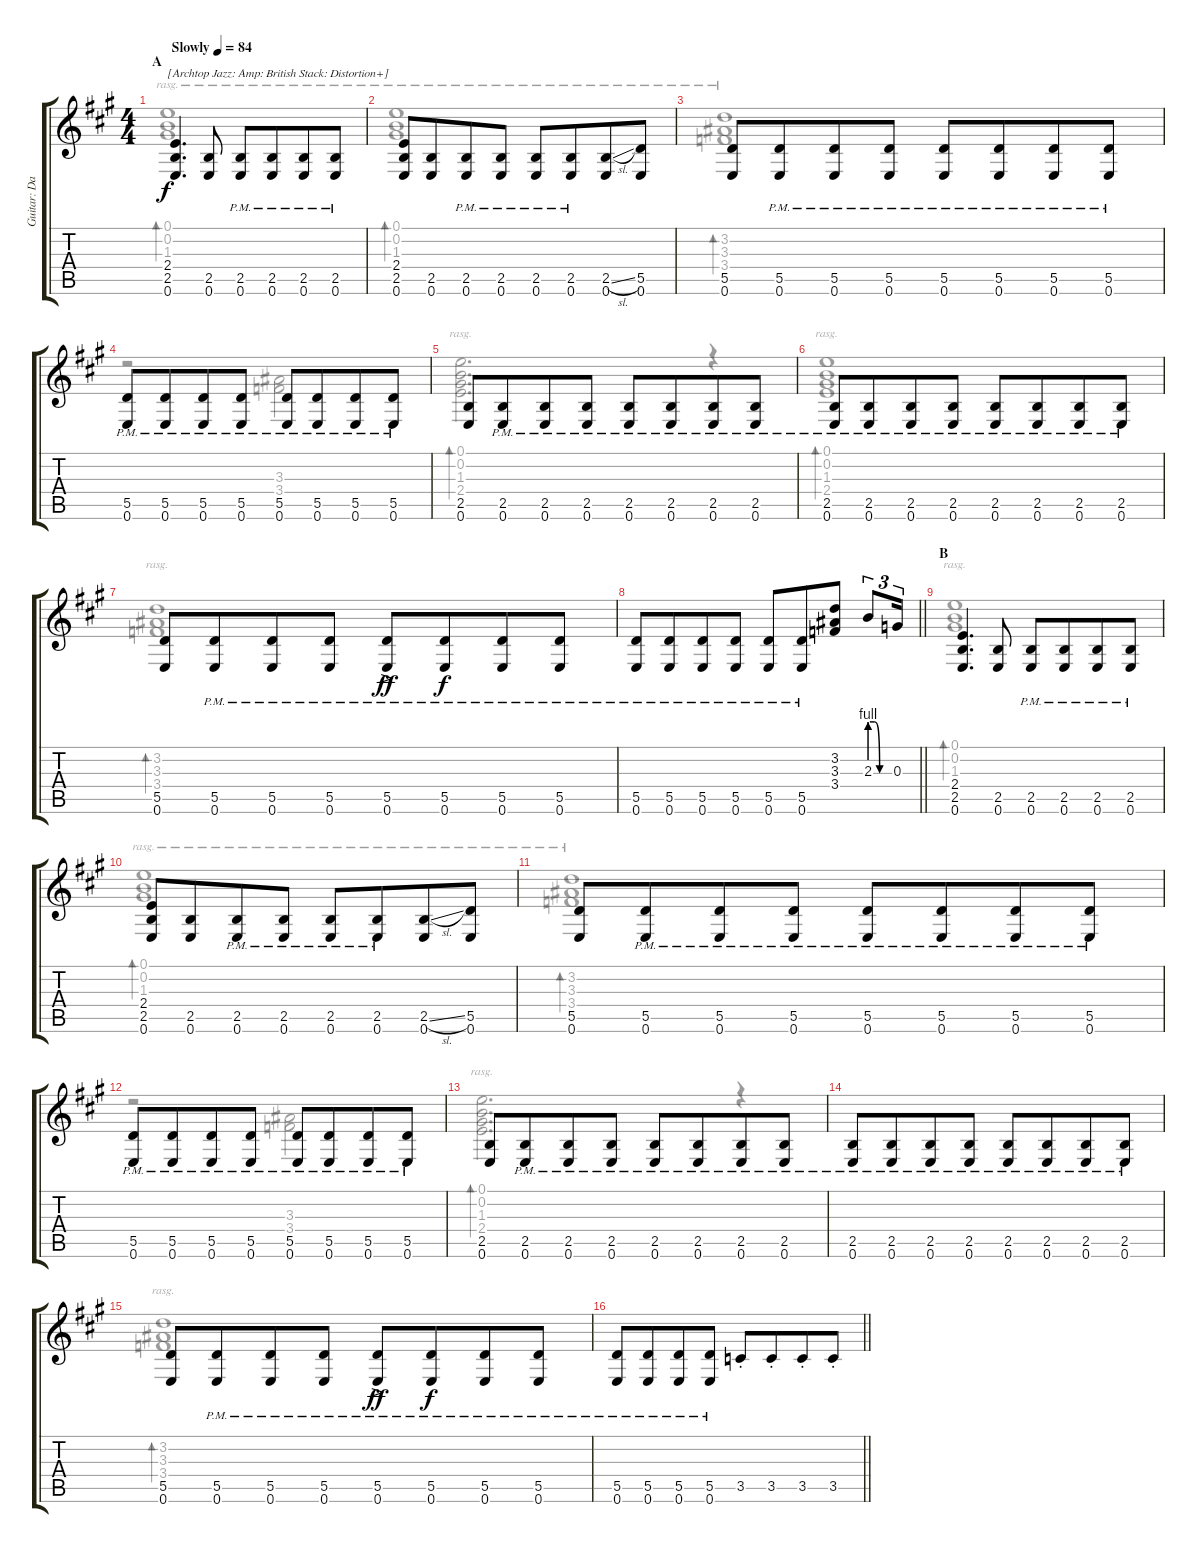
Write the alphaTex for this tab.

\track ("Guitar: David Gilmour" "Guitar: Da") {instrument electricguitarjazz}
\staff {score tabs}
\tuning (E4 B3 G3 D3 A2 E2) {hide}
\voice
\ts (4 4)
\section ("" "A")
\tempo (84 "Slowly")
\clef g2
\ks a
(2.4 2.5 0.6).4{d txt "[Archtop Jazz: Amp: British Stack: Distortion+]" dy f instrument electricguitarjazz} (2.5 0.6).8 (2.5{pm} 0.6{pm}).8 (2.5{pm} 0.6{pm}).8{beam merge} (2.5{pm} 0.6{pm}).8 (2.5{pm} 0.6{pm}).8 |
(2.4 2.5 0.6).8 (2.5 0.6).8{beam merge} (2.5{pm} 0.6{pm}).8 (2.5{pm} 0.6{pm}).8{beam split} (2.5{pm} 0.6{pm}).8 (2.5{pm} 0.6{pm}).8{beam merge} (2.5{sl} 0.6).8 (5.5 0.6).8 |
(5.5 0.6).8 (5.5{pm} 0.6{pm}).8{beam merge} (5.5{pm} 0.6{pm}).8 (5.5{pm} 0.6{pm}).8 (5.5{pm} 0.6{pm}).8 (5.5{pm} 0.6{pm}).8{beam merge} (5.5{pm} 0.6{pm}).8 (5.5{pm} 0.6{pm}).8 |
(5.5{pm} 0.6{pm}).8 (5.5{pm} 0.6{pm}).8{beam merge} (5.5{pm} 0.6{pm}).8 (5.5{pm} 0.6{pm}).8 (5.5{pm} 0.6{pm}).8 (5.5{pm} 0.6{pm}).8{beam merge} (5.5{pm} 0.6{pm}).8 (5.5{pm} 0.6{pm}).8 |
(2.5 0.6).8 (2.5{pm} 0.6{pm}).8{beam merge} (2.5{pm} 0.6{pm}).8 (2.5{pm} 0.6{pm}).8 (2.5{pm} 0.6{pm}).8 (2.5{pm} 0.6{pm}).8{beam merge} (2.5{pm} 0.6{pm}).8 (2.5{pm} 0.6{pm}).8 |
(2.5{pm} 0.6{pm}).8 (2.5{pm} 0.6{pm}).8{beam merge} (2.5{pm} 0.6{pm}).8 (2.5{pm} 0.6{pm}).8 (2.5{pm} 0.6{pm}).8 (2.5{pm} 0.6{pm}).8{beam merge} (2.5{pm} 0.6{pm}).8 (2.5{pm} 0.6{pm}).8 |
(5.5 0.6).8 (5.5{pm} 0.6{pm}).8{beam merge} (5.5{pm} 0.6{pm}).8 (5.5{pm} 0.6{pm}).8 (5.5{ac pm} 0.6{ac pm}).8{dy ff} (5.5{pm} 0.6{pm}).8{dy f beam merge} (5.5{pm} 0.6{pm}).8 (5.5{pm} 0.6{pm}).8 |
\barLineRight lightlight
(5.5{pm} 0.6{pm}).8 (5.5{pm} 0.6{pm}).8{beam merge} (5.5{pm} 0.6{pm}).8 (5.5{pm} 0.6{pm}).8 (5.5{pm} 0.6{pm}).8 (5.5{pm} 0.6{pm}).8{beam merge} (3.2 3.3 3.4).8 2.3{be (custom 0 4 15 4 30 0 60 0)}.8{tu (3 2)} 0.3.16{tu (3 2)} |
\section ("" "B")
(2.4 2.5 0.6).4{d} (2.5 0.6).8 (2.5{pm} 0.6{pm}).8 (2.5{pm} 0.6{pm}).8{beam merge} (2.5{pm} 0.6{pm}).8 (2.5{pm} 0.6{pm}).8 |
(2.4 2.5 0.6).8 (2.5 0.6).8{beam merge} (2.5{pm} 0.6{pm}).8 (2.5{pm} 0.6{pm}).8{beam split} (2.5{pm} 0.6{pm}).8 (2.5{pm} 0.6{pm}).8{beam merge} (2.5{sl} 0.6).8 (5.5 0.6).8 |
(5.5 0.6).8 (5.5{pm} 0.6{pm}).8{beam merge} (5.5{pm} 0.6{pm}).8 (5.5{pm} 0.6{pm}).8 (5.5{pm} 0.6{pm}).8 (5.5{pm} 0.6{pm}).8{beam merge} (5.5{pm} 0.6{pm}).8 (5.5{pm} 0.6{pm}).8 |
(5.5{pm} 0.6{pm}).8 (5.5{pm} 0.6{pm}).8{beam merge} (5.5{pm} 0.6{pm}).8 (5.5{pm} 0.6{pm}).8 (5.5{pm} 0.6{pm}).8 (5.5{pm} 0.6{pm}).8{beam merge} (5.5{pm} 0.6{pm}).8 (5.5{pm} 0.6{pm}).8 |
(2.5 0.6).8 (2.5{pm} 0.6{pm}).8{beam merge} (2.5{pm} 0.6{pm}).8 (2.5{pm} 0.6{pm}).8 (2.5{pm} 0.6{pm}).8 (2.5{pm} 0.6{pm}).8{beam merge} (2.5{pm} 0.6{pm}).8 (2.5{pm} 0.6{pm}).8 |
(2.5{pm} 0.6{pm}).8 (2.5{pm} 0.6{pm}).8{beam merge} (2.5{pm} 0.6{pm}).8 (2.5{pm} 0.6{pm}).8 (2.5{pm} 0.6{pm}).8 (2.5{pm} 0.6{pm}).8{beam merge} (2.5{pm} 0.6{pm}).8 (2.5{pm} 0.6{pm}).8 |
(5.5 0.6).8 (5.5{pm} 0.6{pm}).8{beam merge} (5.5{pm} 0.6{pm}).8 (5.5{pm} 0.6{pm}).8 (5.5{ac pm} 0.6{ac pm}).8{dy ff} (5.5{pm} 0.6{pm}).8{dy f beam merge} (5.5{pm} 0.6{pm}).8 (5.5{pm} 0.6{pm}).8 |
\barLineRight lightlight
(5.5{pm} 0.6{pm}).8 (5.5{pm} 0.6{pm}).8{beam merge} (5.5{pm} 0.6{pm}).8 (5.5{pm} 0.6{pm}).8 3.5{st}.8 3.5{st}.8{beam merge} 3.5{st}.8 3.5{st}.8
\voice
\clef g2
\ottava regular
\simile none
\ks a
(0.1 0.2 1.3).1{bd 480 rasg ii dy f} |
(0.1 0.2 1.3).1{bd 480 rasg ii} |
(3.2 3.3 3.4).1{bd 480 rasg ii} |
r.2 (3.3 3.4).2 |
(0.1 0.2 1.3 2.4).2{d bd 480 rasg ii} r.4 |
(0.1 0.2 1.3 2.4).1{bd 480 rasg ii} |
(3.2 3.3 3.4).1{bd 480 rasg ii} |
\barLineRight lightlight
|
(0.1 0.2 1.3).1{bd 480 rasg ii} |
(0.1 0.2 1.3).1{bd 480 rasg ii} |
(3.2 3.3 3.4).1{bd 480 rasg ii} |
r.2 (3.3 3.4).2 |
(0.1 0.2 1.3 2.4).2{d bd 480 rasg ii} r.4 |
|
(3.2 3.3 3.4).1{bd 480 rasg ii} |
\barLineRight lightlight
